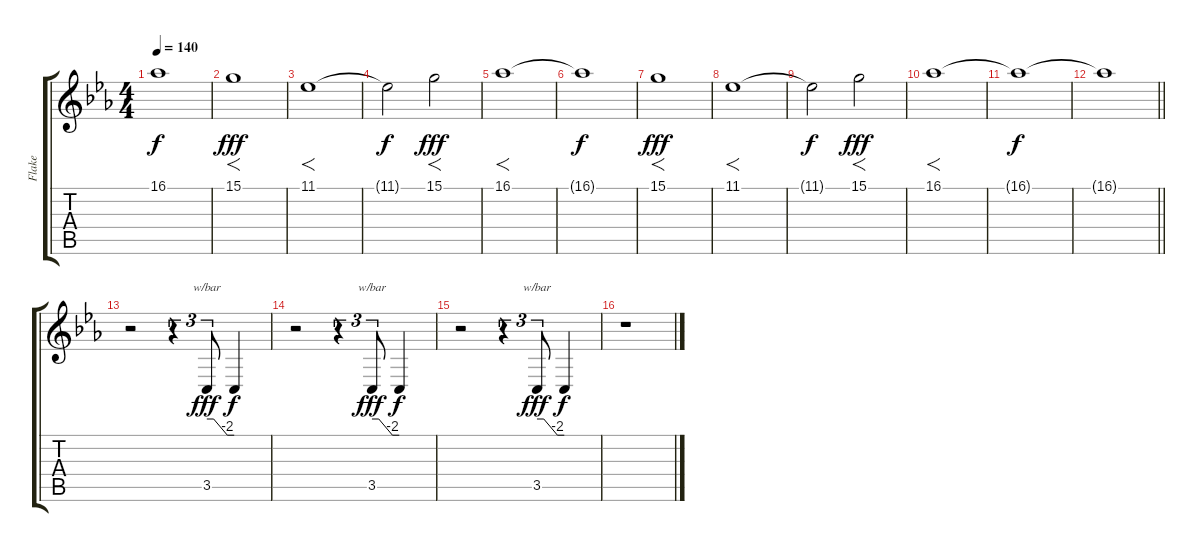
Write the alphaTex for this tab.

\track ("Flake" "Flake") {instrument stringensemble2}
\staff {score tabs}
\tuning (E4 B3 G3 D3 A2 E2) {hide}
\ts (4 4)
\tempo 140
\clef g2
\ks eb
16.1{t}.1{dy f} |
15.1.1{f dy fff} |
11.1.1{f} |
11.1{t}.2{dy f} 15.1.2{f dy fff} |
16.1.1{f} |
16.1{t}.1{dy f} |
15.1.1{f dy fff} |
11.1.1{f} |
11.1{t}.2{dy f} 15.1.2{f dy fff} |
16.1.1{f} |
16.1{t}.1{dy f} |
\barLineRight lightlight
16.1{t}.1 |
r.2{volume 16 instrument shakuhachi} r.4{tu (3 2)} 3.5.8{tu (3 2) tbe (custom default 0 0 15 0 45 -8 60 -8) dy fff} 3.5{t}.4{dy f} |
r.2 r.4{tu (3 2)} 3.5.8{tu (3 2) tbe (custom default 0 0 15 0 45 -8 60 -8) dy fff} 3.5{t}.4{dy f} |
r.2 r.4{tu (3 2)} 3.5.8{tu (3 2) tbe (custom default 0 0 15 0 45 -8 60 -8) dy fff} 3.5{t}.4{dy f} |
r.1
